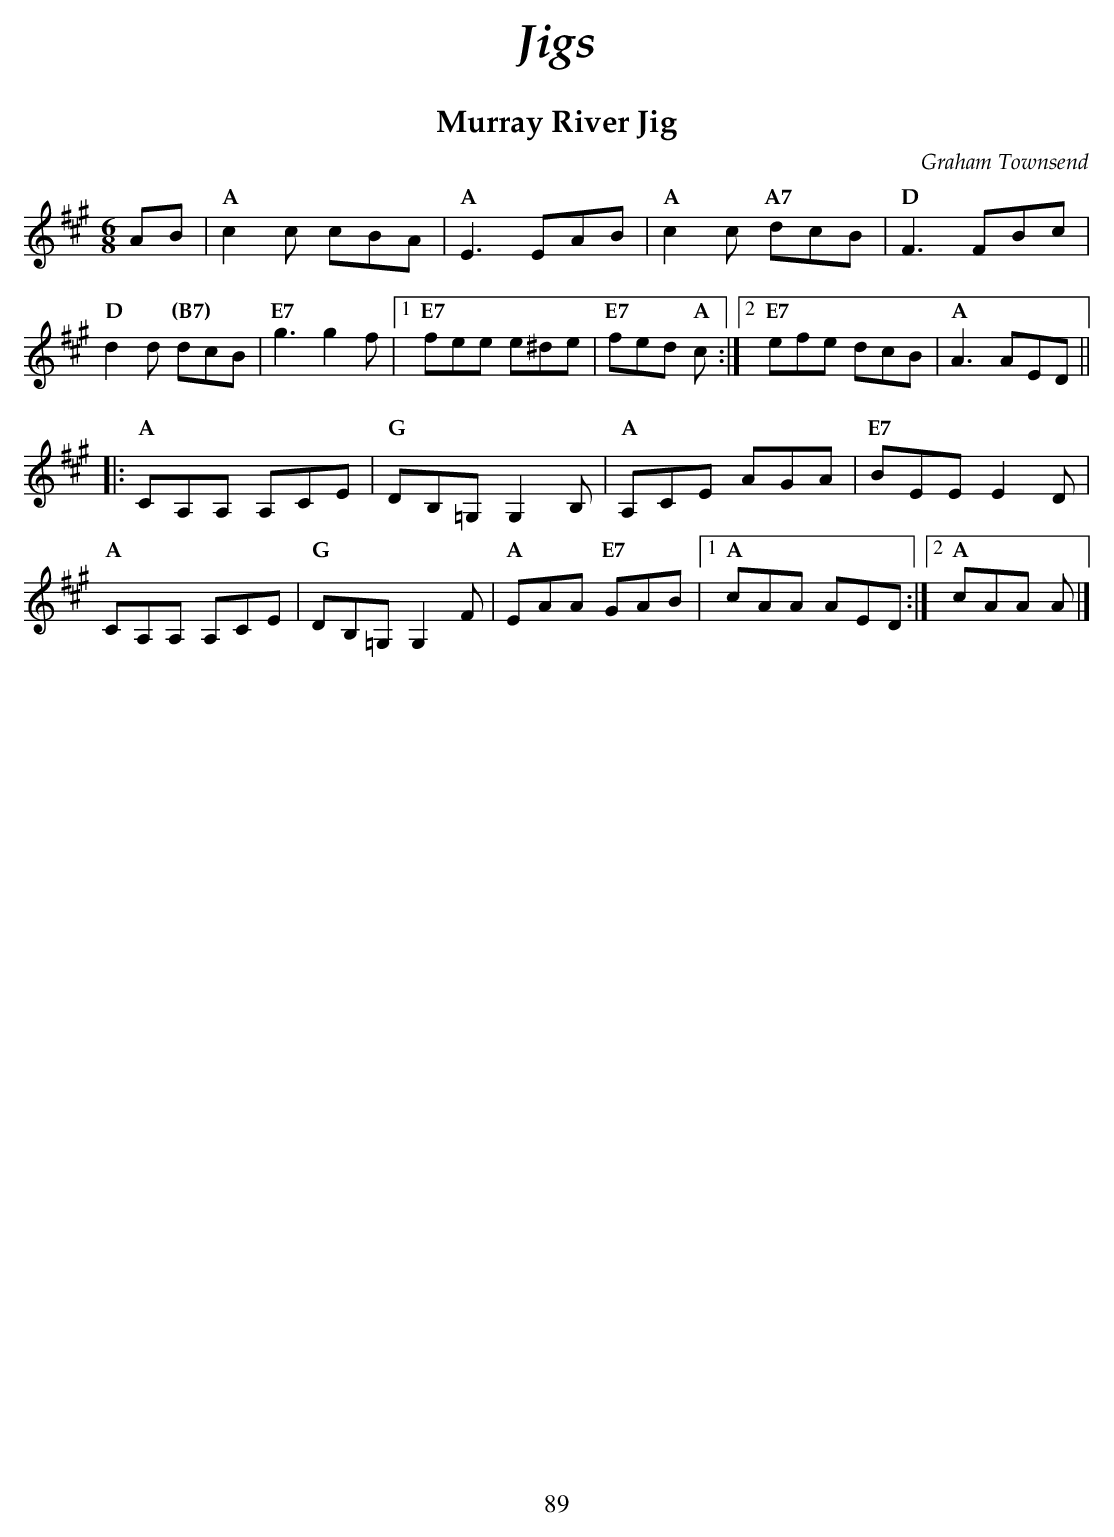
X:1
T:Murray River Jig
C:Graham Townsend
M:6/8
L:1/8
K:A
AB\
| "A" c2c cBA     | "A" E3 EAB        | "A" c2c "A7" dcB| "D" F3 FBc|
"D"  d2d "(B7)"dcB | "E7" g3 g2f      |1 "E7" fee e^de  | "E7" fed "A" c :|2 "E7" efe dcB | "A" A3 AED ||
|: "A" CA,A, A,CE | "G" DB,=G, G,2B, | "A"A,CE AGA     | "E7" BEE E2D |
"A"  CA,A, A,CE    | "G" DB,=G, G,2F  | "A" EAA "E7" GAB|1 "A" cAA AED:|2 "A" cAA A|]
